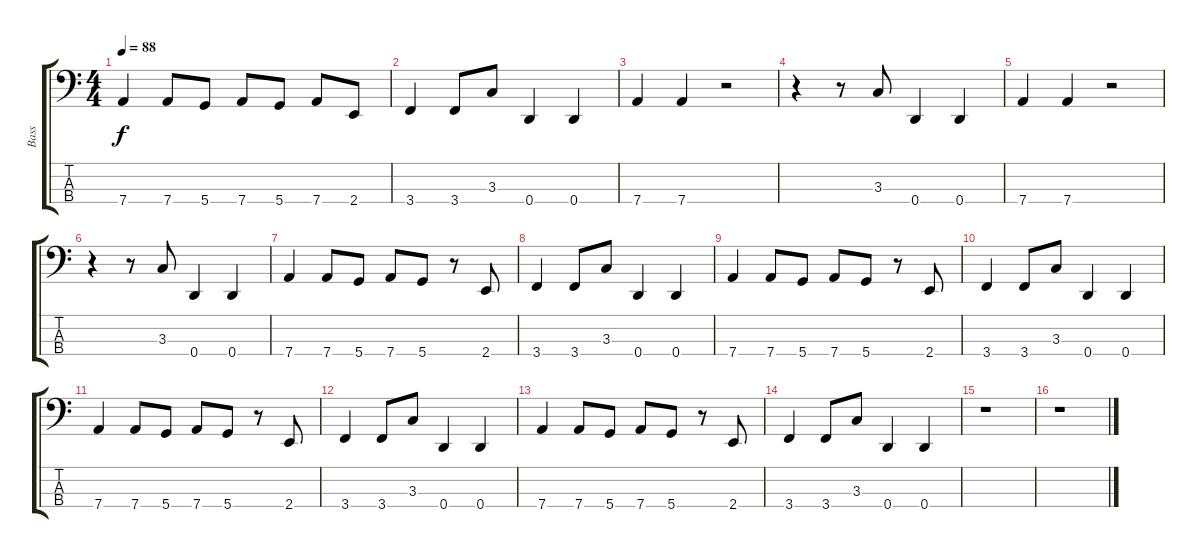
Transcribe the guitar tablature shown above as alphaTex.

\track ("Bass" "Bass") {instrument electricbassfinger}
\staff {score tabs}
\tuning (G2 D2 A1 D1) {hide}
\ts (4 4)
\tempo 88
\clef f4
\ks c
7.4.4{dy f} 7.4.8 5.4.8 7.4.8 5.4.8 7.4.8 2.4.8 |
3.4.4 3.4.8 3.3.8 0.4.4 0.4.4 |
7.4.4 7.4.4 r.2 |
r.4 r.8 3.3.8 0.4.4 0.4.4 |
7.4.4 7.4.4 r.2 |
r.4 r.8 3.3.8 0.4.4 0.4.4 |
7.4.4 7.4.8 5.4.8 7.4.8 5.4.8 r.8 2.4.8 |
3.4.4 3.4.8 3.3.8 0.4.4 0.4.4 |
7.4.4 7.4.8 5.4.8 7.4.8 5.4.8 r.8 2.4.8 |
3.4.4 3.4.8 3.3.8 0.4.4 0.4.4 |
7.4.4 7.4.8 5.4.8 7.4.8 5.4.8 r.8 2.4.8 |
3.4.4 3.4.8 3.3.8 0.4.4 0.4.4 |
7.4.4 7.4.8 5.4.8 7.4.8 5.4.8 r.8 2.4.8 |
3.4.4 3.4.8 3.3.8 0.4.4 0.4.4 |
r.1 |
r.1
